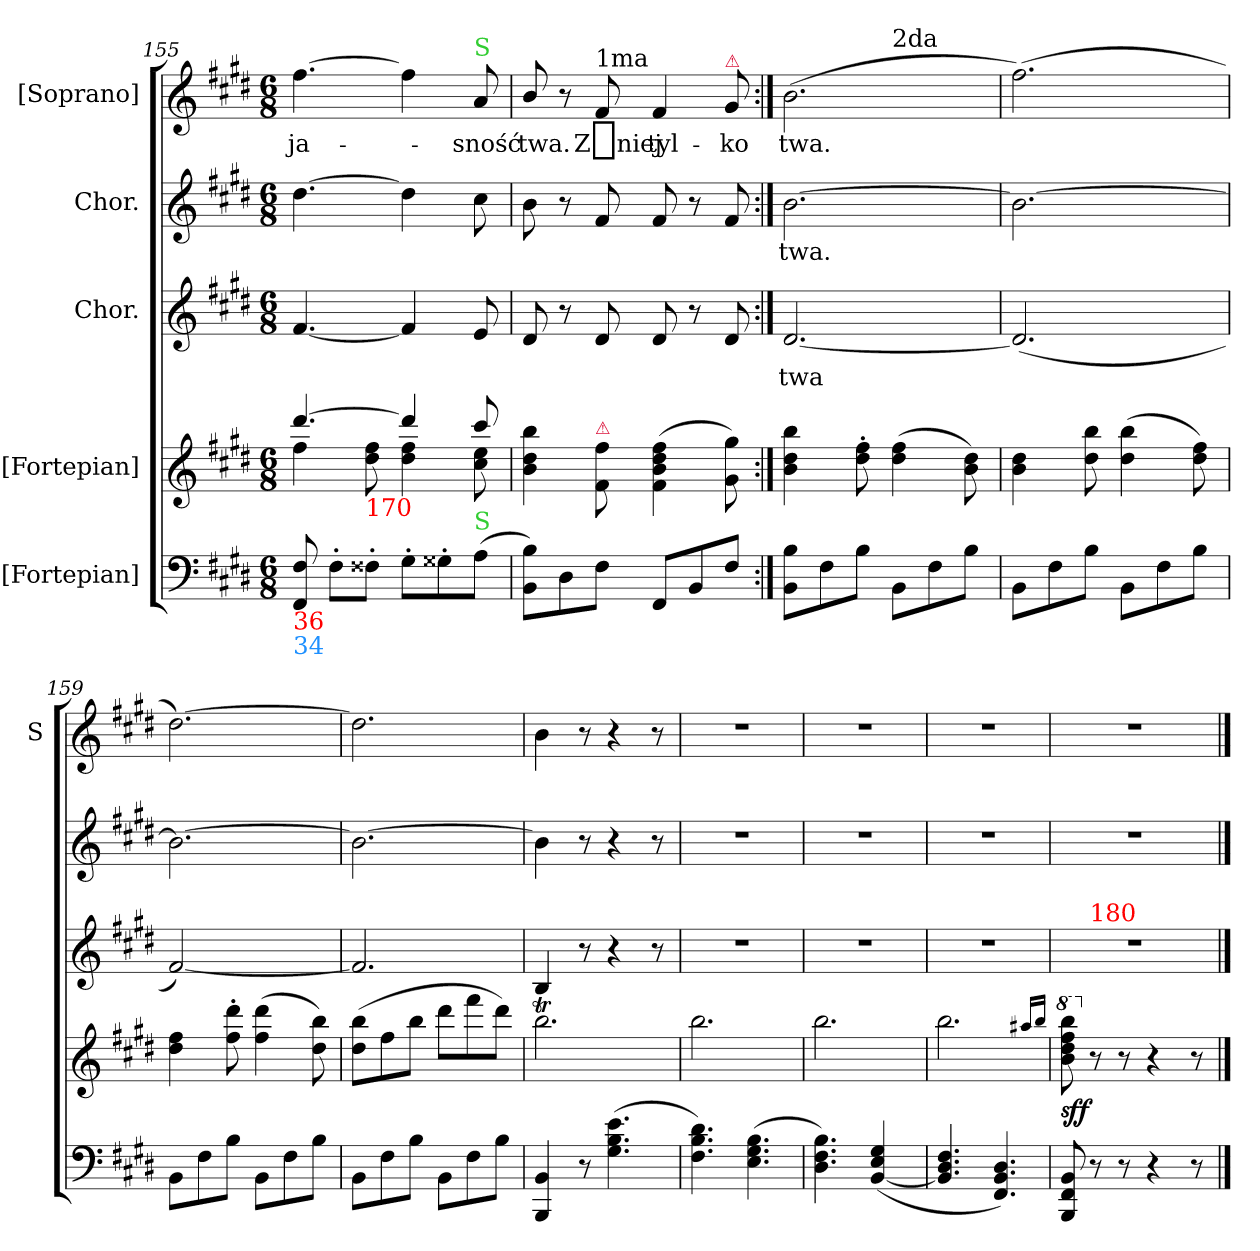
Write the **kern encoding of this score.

**kern	**kern	**dynam	**kern	**text	**kern	**text	**kern	**text
*part5	*part4	*part4	*part3	*part3	*part2	*part2	*part1	*part1
*staff5	*staff4	*staff4	*staff3	*staff3	*staff2	*staff2	*staff1	*staff1
*I"[Fortepian]	*I"[Fortepian]	*	*I"Chor.	*	*I"Chor.	*	*I"[Soprano]	*
*	*	*	*	*	*	*	*I'S	*
*clefF4	*clefG2	*	*clefG2	*	*clefG2	*	*clefG2	*
*k[f#c#g#d#]	*k[f#c#g#d#]	*	*k[f#c#g#d#]	*	*k[f#c#g#d#]	*	*k[f#c#g#d#]	*
*M6/8	*M6/8	*	*M6/8	*	*M6/8	*	*M6/8	*
=155	=155	=155	=155	=155	=155	=155	=155	=155
*	*^	*	*	*	*	*	*	*
!LO:TX:b:color=red:t=36	!	!	!	!	!	!	!	!	!
!LO:TX:b:color=dodgerblue:t=34	!	!	!	!	!	!	!	!	!
8FF#/ 8F#i/	[4.ddd#/	4ff#\	.	[4.f#/	.	[4.dd#\	.	[4.ff#\	ja-
8F#'\L	.	.	.	.	.	.	.	.	.
!	!	!LO:TX:b:color=red:t=170	!	!	!	!	!	!	!
8F##X'\J	.	8dd#\ 8ff#\	.	.	.	.	.	.	.
8G#'\L	4ddd#/]	4dd#\ 4ff#\	.	4f#/]	.	4dd#\]	.	4ff#\]	.
8G##X'\	.	.	.	.	.	.	.	.	.
!	!	!	!	!	!	!	!	!LO:TX:a:color=limegreen:t=S	!
!LO:TX:a:color=limegreen:t=S	!	!	!	!	!	!	!	!	!
(8A\J	8ccc#/	8cc#\ 8ee\	.	8e/	.	8cc#\	.	8a/	-sność
*	*v	*v	*	*	*	*	*	*	*
=156	=156	=156	=156	=156	=156	=156	=156	=156
8BB\ 8B\L)	4b\ 4dd#\ 4bb\	.	8d#/	.	8b\	.	8b/	twa.
8D#\	.	.	8r	.	8r	.	8r	.
!	!	!	!	!	!	!	!LO:TX:a:t=1ma	!
!	!LO:TX:a:color=crimson:t=⚠	!	!	!	!	!	!	!
8F#\J	8f#i\ 8ff#i\	.	8d#/	.	8f#/	.	8f#/	Z_niej
8FF#/L	(4f#\ 4b\ 4dd#\ 4ff#\	.	8d#/	.	8f#/	.	4f#/	tyl-
8BB/	.	.	8r	.	8r	.	.	.
!	!	!	!	!	!	!	!LO:TX:a:color=crimson:t=⚠	!
8F#/J	8g#\ 8gg#\)	.	8d#/	.	8f#/	.	8g#/	-ko
=157:|!	=157:|!	=157:|!	=157:|!	=157:|!	=157:|!	=157:|!	=157:|!	=157:|!
*	*	*	*	*	*	*	*^	*
8BB\ 8B\L	4b\ 4dd#\ 4bb\	.	[2.d#/	twa	[2.b\	twa.	(2.b\	4.ryy	twa.
8F#\	.	.	.	.	.	.	.	.	.
8B\J	8dd#'\ 8ff#'\	.	.	.	.	.	.	.	.
!	!	!	!	!	!	!	!	!LO:TX:a:t=2da	!
8BB\L	(4dd#\ 4ff#\	.	.	.	.	.	.	4.ryy	.
8F#\	.	.	.	.	.	.	.	.	.
8B\J	8b\ 8dd#\)	.	.	.	.	.	.	.	.
*	*	*	*	*	*	*	*v	*v	*
=158	=158	=158	=158	=158	=158	=158	=158	=158
8BB\L	4b\ 4dd#\	.	(>2.d#/]	.	2.b\_	.	(2.ff#\)	.
8F#\	.	.	.	.	.	.	.	.
8B\J	8dd#\ 8bb\	.	.	.	.	.	.	.
8BB\L	(4dd#\ 4bb\	.	.	.	.	.	.	.
8F#\	.	.	.	.	.	.	.	.
8B\J	8dd#\ 8ff#\)	.	.	.	.	.	.	.
=159	=159	=159	=159	=159	=159	=159	=159	=159
!	!	!	!LO:N:vis=2	!	!	!	!	!
8BB\L	4dd#\ 4ff#\	.	[2.f#/)	.	2.b\_	.	[2.dd#\)	.
8F#\	.	.	.	.	.	.	.	.
8B\J	8ff#'\ 8ddd#'\	.	.	.	.	.	.	.
8BB\L	(4ff#\ 4ddd#\	.	.	.	.	.	.	.
8F#\	.	.	.	.	.	.	.	.
8B\J	8dd#\ 8bb\)	.	.	.	.	.	.	.
=160	=160	=160	=160	=160	=160	=160	=160	=160
8BB\L	(8dd#\ 8bb\L	.	2.f#/]	.	2.b\_	.	2.dd#\]	.
8F#\	8ff#\	.	.	.	.	.	.	.
8B\J	8bb\J	.	.	.	.	.	.	.
8BB\L	8ddd#\L	.	.	.	.	.	.	.
8F#\	8fff#\	.	.	.	.	.	.	.
8B\J	8ddd#\J)	.	.	.	.	.	.	.
=161	=161	=161	=161	=161	=161	=161	=161	=161
4BBB/ 4BB/	2.bbT\	.	4B/	.	4b\]	.	4b\	.
8r	.	.	8r	.	8r	.	8r	.
(4.G#\ 4.B\ 4.e\	.	.	4r	.	4r	.	4r	.
.	.	.	8r	.	8r	.	8r	.
=162	=162	=162	=162	=162	=162	=162	=162	=162
4.F#\ 4.B\ 4.d#\)	2.bb\	.	2.r	.	2.r	.	2.r	.
(4.E\ 4.G#\ 4.B\	.	.	.	.	.	.	.	.
=163	=163	=163	=163	=163	=163	=163	=163	=163
4.D#\ 4.F#\ 4.B\)	2.bb\	.	2.r	.	2.r	.	2.r	.
!LO:N:vis=4	!	!	!	!	!	!	!	!
(>[4.BB/ 4.E/ 4.G#/	.	.	.	.	.	.	.	.
=164	=164	=164	=164	=164	=164	=164	=164	=164
4.BB]/ 4.D#/ 4.F#/	2.bb\	.	2.r	.	2.r	.	2.r	.
4.FF#/ 4.BB/ 4.D#/)	.	.	.	.	.	.	.	.
.	16qqaa#X/LL	.	.	.	.	.	.	.
.	16qqbb/JJ	.	.	.	.	.	.	.
=165	=165	=165	=165	=165	=165	=165	=165	=165
*	*8va	*	*	*	*	*	*	*
!	!	!	!LO:TX:a:color=dodgerblue:t=6/	!	!	!	!	!
*	*	*	*^	*	*	*	*	*
8BBB/ 8FF#/ 8BB/	8bbTTT\ 8ddd#TTT\ 8fff#TTT\ 8bbbTTT\	sff	2.r	8ryy	.	2.r	.	2.r	.
*	*X8va	*	*	*	*	*	*	*	*
!	!	!	!	!LO:TX:a:color=red:t=180	!	!	!	!	!
8r	8r	.	.	2ryy	.	.	.	.	.
8r	8r	.	.	.	.	.	.	.	.
4r	4r	.	.	.	.	.	.	.	.
8r	8r	.	.	8ryy	.	.	.	.	.
!	!	!	!LO:TX:a:color=dodgerblue:t=/4/30/7.	!	!	!	!	!	!
*	*	*	*v	*v	*	*	*	*	*
==	==	==	==	==	==	==	==	==
*-	*-	*-	*-	*-	*-	*-	*-	*-
